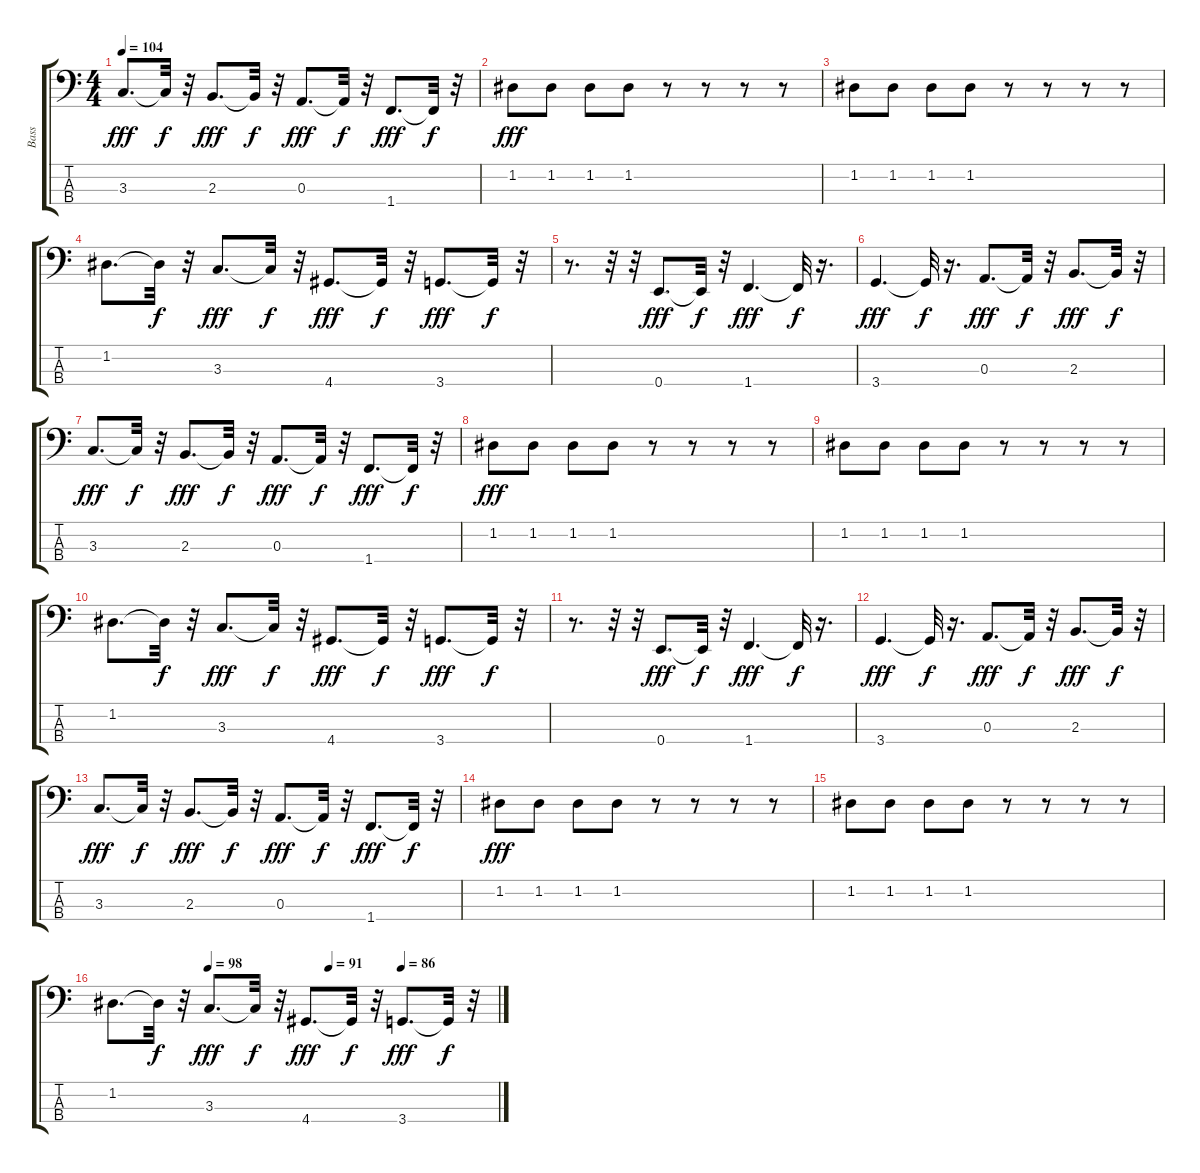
\track ("Bass" "Bass") {instrument synthbass2}
\staff {score tabs}
\tuning (G2 D2 A1 E1) {hide}
\ts (4 4)
\tempo 104
\clef f4
\ks c
3.3.8{d dy fff} 3.3{t}.32{dy f} r.32 2.3.8{d dy fff} 2.3{t}.32{dy f} r.32 0.3.8{d dy fff} 0.3{t}.32{dy f} r.32 1.4.8{d dy fff} 1.4{t}.32{dy f} r.32 |
1.2.8{dy fff} 1.2.8 1.2.8 1.2.8 r.8 r.8 r.8 r.8 |
1.2.8 1.2.8 1.2.8 1.2.8 r.8 r.8 r.8 r.8 |
1.2.8{d} 1.2{t}.32{dy f} r.32 3.3.8{d dy fff} 3.3{t}.32{dy f} r.32 4.4.8{d dy fff} 4.4{t}.32{dy f} r.32 3.4.8{d dy fff} 3.4{t}.32{dy f} r.32 |
r.8{d} r.32 r.32 0.4.8{d dy fff} 0.4{t}.32{dy f} r.32 1.4.4{d dy fff} 1.4{t}.32{dy f} r.16{d} |
3.4.4{d dy fff} 3.4{t}.32{dy f} r.16{d} 0.3.8{d dy fff} 0.3{t}.32{dy f} r.32 2.3.8{d dy fff} 2.3{t}.32{dy f} r.32 |
3.3.8{d dy fff} 3.3{t}.32{dy f} r.32 2.3.8{d dy fff} 2.3{t}.32{dy f} r.32 0.3.8{d dy fff} 0.3{t}.32{dy f} r.32 1.4.8{d dy fff} 1.4{t}.32{dy f} r.32 |
1.2.8{dy fff} 1.2.8 1.2.8 1.2.8 r.8 r.8 r.8 r.8 |
1.2.8 1.2.8 1.2.8 1.2.8 r.8 r.8 r.8 r.8 |
1.2.8{d} 1.2{t}.32{dy f} r.32 3.3.8{d dy fff} 3.3{t}.32{dy f} r.32 4.4.8{d dy fff} 4.4{t}.32{dy f} r.32 3.4.8{d dy fff} 3.4{t}.32{dy f} r.32 |
r.8{d} r.32 r.32 0.4.8{d dy fff} 0.4{t}.32{dy f} r.32 1.4.4{d dy fff} 1.4{t}.32{dy f} r.16{d} |
3.4.4{d dy fff} 3.4{t}.32{dy f} r.16{d} 0.3.8{d dy fff} 0.3{t}.32{dy f} r.32 2.3.8{d dy fff} 2.3{t}.32{dy f} r.32 |
3.3.8{d dy fff} 3.3{t}.32{dy f} r.32 2.3.8{d dy fff} 2.3{t}.32{dy f} r.32 0.3.8{d dy fff} 0.3{t}.32{dy f} r.32 1.4.8{d dy fff} 1.4{t}.32{dy f} r.32 |
1.2.8{dy fff} 1.2.8 1.2.8 1.2.8 r.8 r.8 r.8 r.8 |
1.2.8 1.2.8 1.2.8 1.2.8 r.8 r.8 r.8 r.8 |
\tempo (98 0.25)
\tempo (91 0.5625)
\tempo (86 0.75)
1.2.8{d} 1.2{t}.32{dy f} r.32 3.3.8{d dy fff} 3.3{t}.32{dy f} r.32 4.4.8{d dy fff} 4.4{t}.32{dy f} r.32 3.4.8{d dy fff} 3.4{t}.32{dy f} r.32
